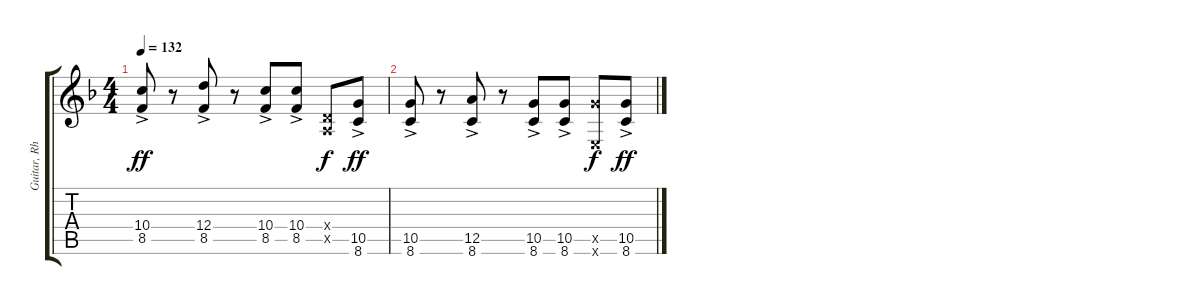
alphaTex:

\track ("Guitar, Rhythm" "Guitar, Rh") {instrument overdrivenguitar}
\staff {score tabs}
\tuning (E4 B3 G3 D3 A2 E2) {hide}
\ts (4 4)
\tempo 132
\clef g2
\ks f
(10.4{ac} 8.5).8{dy ff} r.8 (12.4{ac} 8.5).8 r.8 (10.4{ac} 8.5).8 (10.4{ac} 8.5).8 (0.4{x} 0.5{x}).8{dy f} (10.5{ac} 8.6).8{dy ff} |
(10.5{ac} 8.6).8 r.8 (12.5{ac} 8.6).8 r.8 (10.5{ac} 8.6).8 (10.5{ac} 8.6).8 (10.5{x} 0.6{x}).8{dy f} (10.5{ac} 8.6).8{dy ff}
